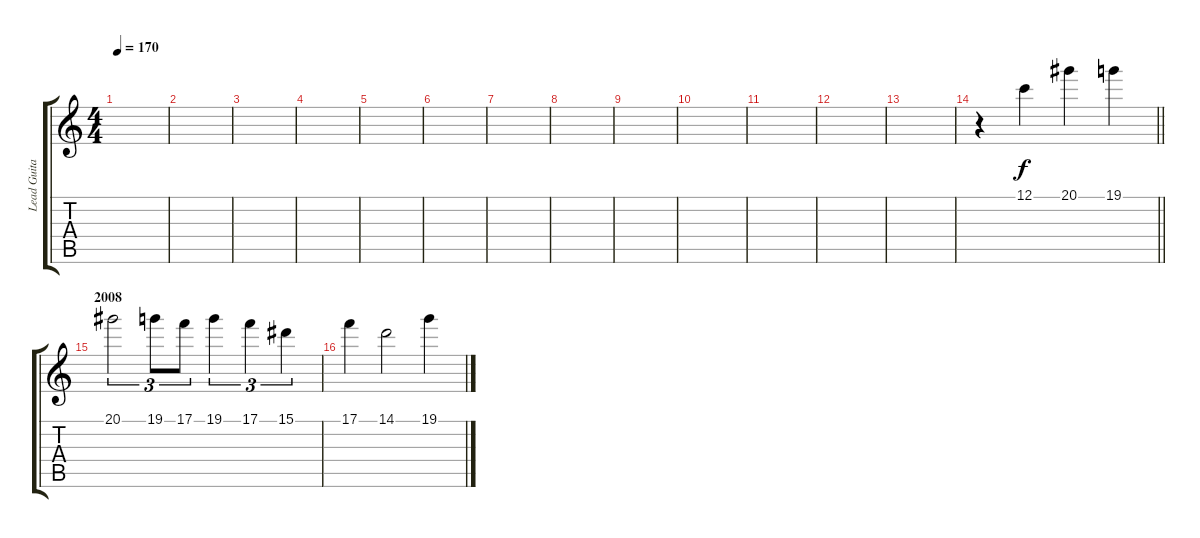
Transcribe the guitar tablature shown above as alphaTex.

\track ("Lead Guitar" "Lead Guita") {instrument distortionguitar}
\staff {score tabs}
\tuning (C4 G3 Eb3 Bb2 F2 C2) {hide}
\ts (4 4)
\tempo 170
\clef g2
\ks c
|
|
|
|
|
|
|
|
|
|
|
|
|
\barLineRight lightlight
r.4 12.1.4{dy f} 20.1.4 19.1.4 |
\section ("" "2008")
20.1.2{tu (3 2)} 19.1.8{tu (3 2)} 17.1.8{tu (3 2)} 19.1.4{tu (3 2)} 17.1.4{tu (3 2)} 15.1.4{tu (3 2)} |
17.1.4 14.1.2 19.1.4
